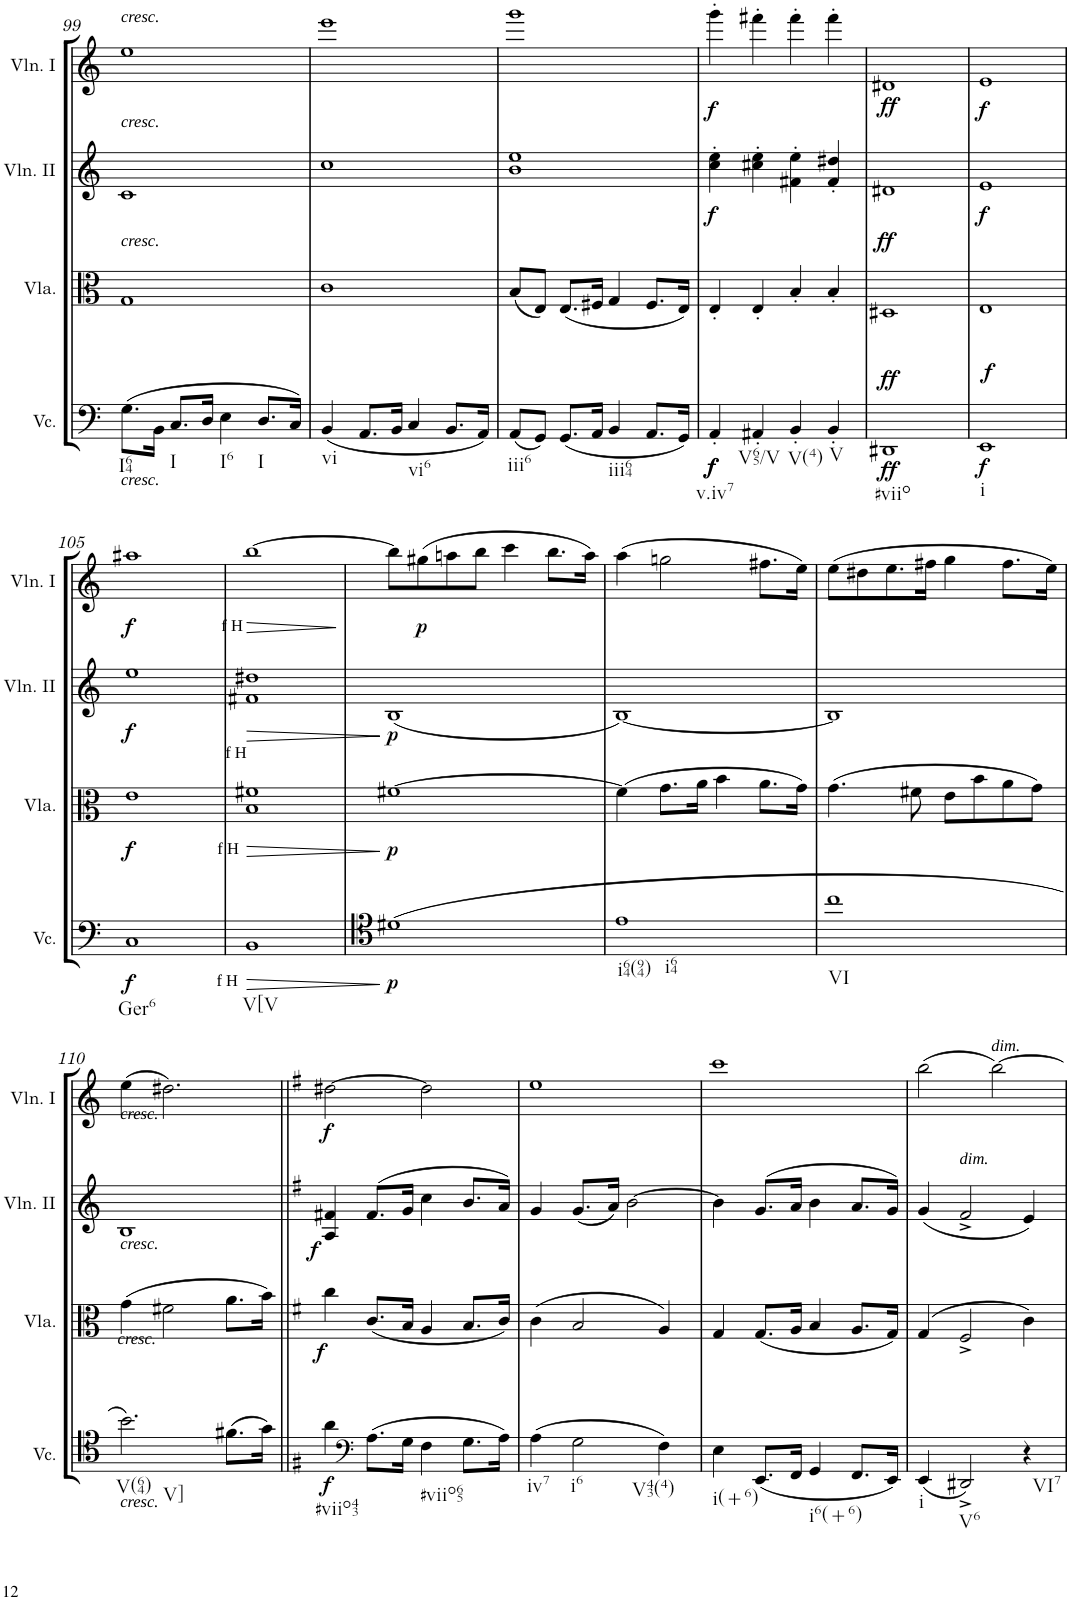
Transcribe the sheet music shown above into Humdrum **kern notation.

**kern	**dynam	**kern	**dynam	**kern	**dynam	**kern	**dynam
*part4	*part4	*part3	*part3	*part2	*part2	*part1	*part1
*staff4	*staff4	*staff3	*staff3	*staff2	*staff2	*staff1	*staff1
*I"Violoncello	*	*I"Viola	*	*I"Violin II	*	*I"Violin I	*
*I'Vc.	*	*I'Vla.	*	*I'Vln. II	*	*I'Vln. I	*
!!LO:PB:g=z
*clefC4	*	*clefC3	*	*clefG2	*	*clefG2	*
*k[]	*	*k[]	*	*k[]	*	*k[]	*
*M4/4	*	*M4/4	*	*M4/4	*	*M4/4	*
*met(c)	*	*met(c)	*	*met(c)	*	*met(c)	*
=99	=99	=99	=99	=99	=99	=99	=99
!	!	!	!	!	!	!LO:TX:a:i:t=cresc.	!
!	!	!	!	!LO:TX:a:i:t=cresc.	!	!	!
!	!	!LO:TX:a:i:t=cresc.	!	!	!	!	!
!LO:TX:b:i:t=cresc.	!	!	!	!	!	!	!
!LO:TX:b:t=I64	!	!	!	!	!	!	!
(8.G\L	.	1G	.	1c	.	1ee	.
16BB\Jk	.	.	.	.	.	.	.
!LO:TX:b:t=I	!	!	!	!	!	!	!
8.C/L	.	.	.	.	.	.	.
16D/Jk	.	.	.	.	.	.	.
!LO:TX:b:t=I6	!	!	!	!	!	!	!
4E\	.	.	.	.	.	.	.
!LO:TX:b:t=I	!	!	!	!	!	!	!
8.D/L	.	.	.	.	.	.	.
16C/Jk)	.	.	.	.	.	.	.
=100	=100	=100	=100	=100	=100	=100	=100
!LO:TX:b:t=vi	!	!	!	!	!	!	!
(4BB/	.	1c	.	1cc	.	1eee	.
8.AA/L	.	.	.	.	.	.	.
16BB/Jk	.	.	.	.	.	.	.
!LO:TX:b:t=vi6	!	!	!	!	!	!	!
4C/	.	.	.	.	.	.	.
8.BB/L	.	.	.	.	.	.	.
16AA/Jk)	.	.	.	.	.	.	.
=101	=101	=101	=101	=101	=101	=101	=101
!LO:TX:b:t=iii6	!	!	!	!	!	!	!
(8AA/L	.	(8B/L	.	1b 1ee	.	1ggg	.
8GG/J)	.	8E/J)	.	.	.	.	.
(8.GG/L	.	(8.E/L	.	.	.	.	.
16AA/Jk	.	16F#X/Jk	.	.	.	.	.
!LO:TX:b:t=iii64	!	!	!	!	!	!	!
4BB/	.	4G/	.	.	.	.	.
8.AA/L	.	8.F#/L	.	.	.	.	.
16GG/Jk)	.	16E/Jk)	.	.	.	.	.
=102	=102	=102	=102	=102	=102	=102	=102
!LO:TX:b:t=v.iv7	!	!	!	!	!	!	!
!	!LO:DY:b	!	!	!	!	!	!
!	!LO:DY:n=1:b	!	!	!	!LO:DY:b	!	!LO:DY:b
4AA'/	f f	4E'/	.	4cc\' 4ee\'	f	4ggg'\	f
!LO:TX:b:t=V65/V	!	!	!	!	!	!	!
4AA#X'/	.	4E'/	.	4cc#X\' 4ee\'	.	4fff#X'\	.
!LO:TX:b:t=V(4)	!	!	!	!	!	!	!
4BB'/	.	4B'/	.	4f#X\' 4ee\'	.	4fff#'\	.
!LO:TX:b:t=V	!	!	!	!	!	!	!
4BB'/	.	4B'/	.	4f#/' 4dd#X/'	.	4fff#'\	.
=103	=103	=103	=103	=103	=103	=103	=103
!LO:TX:b:t=#viio	!	!	!	!	!	!	!
!	!LO:DY:b	!	!	!	!	!	!
!	!LO:DY:n=1:a	!	!LO:DY:a	!	!	!	!LO:DY:b
1DD#X	ff ff	1D#X	ff	1d#X	.	1d#X	ff
=104	=104	=104	=104	=104	=104	=104	=104
!LO:TX:b:t=i	!	!	!	!	!	!	!
!	!LO:DY:b	!	!	!	!	!	!
!	!LO:DY:n=1:a	!	!	!	!LO:DY:b	!	!LO:DY:b
1EE	f f	1E	.	1e	f	1e	f
!!LO:LB:g=z
=105	=105	=105	=105	=105	=105	=105	=105
!LO:TX:b:t=Ger6	!	!	!	!	!	!	!
!	!LO:DY:b	!	!LO:DY:b	!	!LO:DY:b	!	!LO:DY:b
1C	f	1e	f	1ee	f	1aa#X	f
=106	=106	=106	=106	=106	=106	=106	=106
!	!	!	!	!	!	!LO:TX:b:t=f H	!
!	!	!	!	!LO:TX:b:t=f H	!	!	!
!	!	!LO:TX:b:t=f H	!	!	!	!	!
!LO:TX:b:t=f H	!	!	!	!	!	!	!
!LO:TX:b:t=V[V	!	!	!	!	!	!	!
!	!LO:HP:b	!	!LO:HP:b	!	!LO:HP:b	!	!LO:HP:b
1BB	>	1B 1f#X	>	1f#X 1dd#X	>	[1bb	>
.	]	.	]	.	]	.	]
=107	=107	=107	=107	=107	=107	=107	=107
!	!LO:DY:b	!	!LO:DY:b	!	!LO:DY:b	!	!
(1d#X	p	[1f#X	p	(1B	p	8bb\L]	.
!	!	!	!	!	!	!	!LO:DY:b
.	.	.	.	.	.	(8gg#X\	p
.	.	.	.	.	.	8aan\	.
.	.	.	.	.	.	8bb\J	.
.	.	.	.	.	.	4ccc\	.
.	.	.	.	.	.	8.bb\L	.
.	.	.	.	.	.	16aa\Jk)	.
=108	=108	=108	=108	=108	=108	=108	=108
!LO:TX:b:t=i64(94)	!	!	!	!	!	!	!
!LO:TX:b:t=i64	!	!	!	!	!	!	!
1e	.	(4f#\]	.	[1B)	.	(4aa\	.
.	.	8.g\L	.	.	.	2ggn\	.
.	.	16a\Jk	.	.	.	.	.
.	.	4b\	.	.	.	.	.
.	.	8.a\L	.	.	.	8.ff#X\L	.
.	.	16g\Jk)	.	.	.	16ee\Jk)	.
=109	=109	=109	=109	=109	=109	=109	=109
!LO:TX:b:t=VI	!	!	!	!	!	!	!
1cc	.	(4.g\	.	1B]	.	(8ee\L	.
.	.	.	.	.	.	8dd#X\	.
.	.	.	.	.	.	8.ee\	.
.	.	8f#X\	.	.	.	.	.
.	.	.	.	.	.	16ff#X\Jk	.
.	.	8e\L	.	.	.	4gg\	.
.	.	8b\	.	.	.	.	.
.	.	8a\	.	.	.	8.ff#\L	.
.	.	8g\J)	.	.	.	.	.
.	.	.	.	.	.	16ee\Jk)	.
!!LO:LB:g=z
=110	=110	=110	=110	=110	=110	=110	=110
!	!	!	!	!	!	!LO:TX:a:i:t=cresc.	!
!	!	!	!	!LO:TX:b:i:t=cresc.	!	!	!
!	!	!LO:TX:a:i:t=cresc.	!	!	!	!	!
!LO:TX:b:i:t=cresc.	!	!	!	!	!	!	!
!LO:TX:b:t=V(64)	!	!	!	!	!	!	!
!LO:TX:b:t=V]	!	!	!	!	!	!	!
2.b\)	.	(4g\	.	1B	.	(4ee\	.
.	.	2f#X\	.	.	.	2.dd#X\)	.
(8.f#X\L	.	8.a\L	.	.	.	.	.
16g\Jk)	.	16b\Jk)	.	.	.	.	.
=111||	=111||	=111||	=111||	=111||	=111||	=111||	=111||
*k[f#]	*	*k[f#]	*	*k[f#]	*	*k[f#]	*
!LO:TX:b:t=#viio43	!	!	!	!	!	!	!
!	!LO:DY:b	!	!LO:DY:b	!	!LO:DY:b	!	!LO:DY:b
4a\	f	4cc\	f	4A/ 4f#X/	f	[2dd#X\	f
*clefF4	*	*	*	*	*	*	*
(8.A\L	.	(8.c/L	.	(8.f#/L	.	.	.
16G\Jk	.	16B/Jk	.	16g/Jk	.	.	.
!LO:TX:b:t=#viio65	!	!	!	!	!	!	!
4F#\	.	4A/	.	4cc\	.	2dd#\]	.
8.G\L	.	8.B/L	.	8.b/L	.	.	.
16A\Jk)	.	16c/Jk)	.	16a/Jk)	.	.	.
=112	=112	=112	=112	=112	=112	=112	=112
!LO:TX:b:t=iv7	!	!	!	!	!	!	!
(4A\	.	(4c\	.	4g/	.	1ee	.
!LO:TX:b:t=i6	!	!	!	!	!	!	!
2G\	.	2B/	.	(8.g/L	.	.	.
.	.	.	.	16a/Jk)	.	.	.
.	.	.	.	[2b\	.	.	.
!LO:TX:b:t=V43(4)	!	!	!	!	!	!	!
4F#\)	.	4A/)	.	.	.	.	.
=113	=113	=113	=113	=113	=113	=113	=113
!LO:TX:b:t=i(+6)	!	!	!	!	!	!	!
4E\	.	4G/	.	4b\]	.	1ccc	.
(8.EE/L	.	(8.G/L	.	(8.g/L	.	.	.
16FF#/Jk	.	16A/Jk	.	16a/Jk	.	.	.
!LO:TX:b:t=i6(+6)	!	!	!	!	!	!	!
4GG/	.	4B/	.	4b\	.	.	.
8.FF#/L	.	8.A/L	.	8.a/L	.	.	.
16EE/Jk)	.	16G/Jk)	.	16g/Jk)	.	.	.
=114	=114	=114	=114	=114	=114	=114	=114
!LO:TX:b:t=i	!	!	!	!	!	!	!
(4EE/	.	(4G/	.	(4g/	.	(2bb\	.
!	!	!	!	!LO:TX:a:i:t=dim.	!	!	!
!LO:TX:b:t=V6	!	!	!	!	!	!	!
2DD#X^/)	.	2F#^/	.	2f#^/	.	.	.
!	!	!	!	!	!	!LO:TX:a:i:t=dim.	!
.	.	.	.	.	.	[2bb\)	.
!LO:TX:b:t=VI7	!	!	!	!	!	!	!
4r	.	4c\)	.	4e/)	.	.	.
=	=	=	=	=	=	=	=
*-	*-	*-	*-	*-	*-	*-	*-
